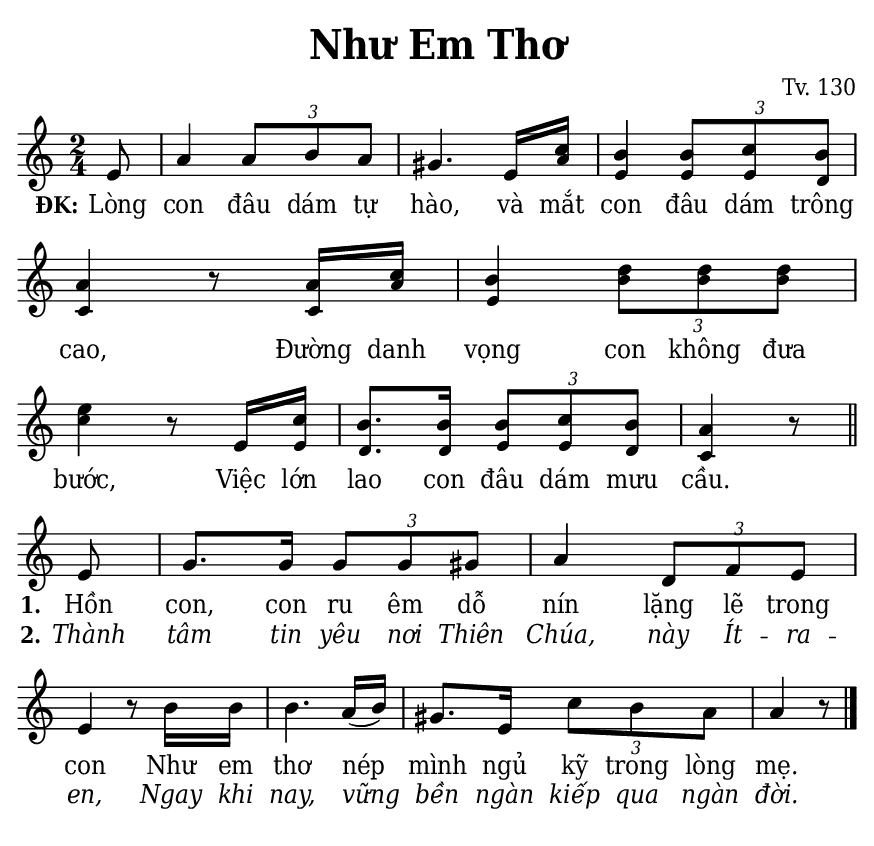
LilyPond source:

% Cài đặt chung\
\version "2.22.1"
\include "english.ly"

\header {
  title = \markup { \fontsize #1 "Như Em Thơ" }
  composer = "Tv. 130"
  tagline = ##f
}

% Nhạc phiên khúc
nhacPhienKhucSop = \relative c' {
  \partial 8 e8 |
  a4 \tuplet 3/2 { a8 b a } |
  gs4. e16 c' |
  b4 \tuplet 3/2 { b8 c b } |
  a4 r8 a16 c |
  b4 \tuplet 3/2 { d8 d d } |
  e4 r8 e,16 c' |
  b8. b16 \tuplet 3/2 { b8 c b } |
  a4 r8 \bar "||" \break
  
  e |
  g8. g16 \tuplet 3/2 { g8 g gs } |
  a4 \tuplet 3/2 { d,8 f e } |
  e4 r8 b'16 b |
  b4. a16 (b) |
  gs8. e16 \tuplet 3/2 { c'8 b a } |
  a4 r8 \bar "|."
}

nhacPhienKhucAlto = \relative c' {
  \partial 8 e8 |
  a4 \tuplet 3/2 { a8 b a } |
  gs4. e16 a |
  e4 \tuplet 3/2 { e8 e d } |
  c4 r8 c16 a' |
  e4 \tuplet 3/2 { b'8 b b } |
  c4 r8 e,16 e |
  d8. d16 \tuplet 3/2 { e8 e d } |
  c4 r8 r |
  R2*5
  r4.
}

% Lời phiên khúc
loiPhienKhucSop = \lyrics {
  \set stanza = "ĐK:"
  Lòng con đâu dám tự hào,
  và mắt con đâu dám trông cao,
  Đường danh vọng con không đưa bước,
  Việc lớn lao con đâu dám mưu cầu.
  <<
    {
      \set stanza = "1."
      Hồn con, con ru êm dỗ nín lặng lẽ trong con
      Như em thơ nép mình ngủ kỹ trong lòng mẹ.
    }
    \new Lyrics {
	    \set associatedVoice = "beSop"
	    \set stanza = "2."
      \override Lyrics.LyricText.font-shape = #'italic
	    Thành tâm tin yêu nơi Thiên Chúa,
	    này Ít -- ra -- en,
	    Ngay khi nay, vững bền ngàn kiếp qua ngàn đời.
    }
  >>
}

% Dàn trang
\paper {
  #(set-paper-size "a5")
  top-margin = 3\mm
  bottom-margin = 3\mm
  left-margin = 3\mm
  right-margin = 3\mm
  indent = #0
  #(define fonts
	 (make-pango-font-tree "Deja Vu Serif Condensed"
	 		       "Deja Vu Serif Condensed"
			       "Deja Vu Serif Condensed"
			       (/ 20 20)))
  print-page-number = ##f
  system-system-spacing = #'((basic-distance . 0.1) (padding . 2.5))
}

TongNhip = {
  \key c \major \time 2/4
  \set Timing.beamExceptions = #'()
  \set Timing.baseMoment = #(ly:make-moment 1/4)
}

% Đổi kích thước nốt cho bè phụ
notBePhu =
#(define-music-function (font-size music) (number? ly:music?)
   (for-some-music
     (lambda (m)
       (if (music-is-of-type? m 'rhythmic-event)
           (begin
             (set! (ly:music-property m 'tweaks)
                   (cons `(font-size . ,font-size)
                         (ly:music-property m 'tweaks)))
             #t)
           #f))
     music)
   music)

\score {
  \new ChoirStaff <<
    \new Staff \with {
        \consists "Merge_rests_engraver"
        printPartCombineTexts = ##f
      }
      <<
      \new Voice \TongNhip \partCombine 
        \nhacPhienKhucSop
        \notBePhu -1 { \nhacPhienKhucAlto }
      \new NullVoice = beSop \nhacPhienKhucSop
      \new Lyrics \lyricsto beSop \loiPhienKhucSop
      >>
  >>
  \layout {
    \override Lyrics.LyricSpace.minimum-distance = #1.5
    \override Score.BarNumber.break-visibility = ##(#f #f #f)
    \override Score.SpacingSpanner.uniform-stretching = ##t
  } 
}
